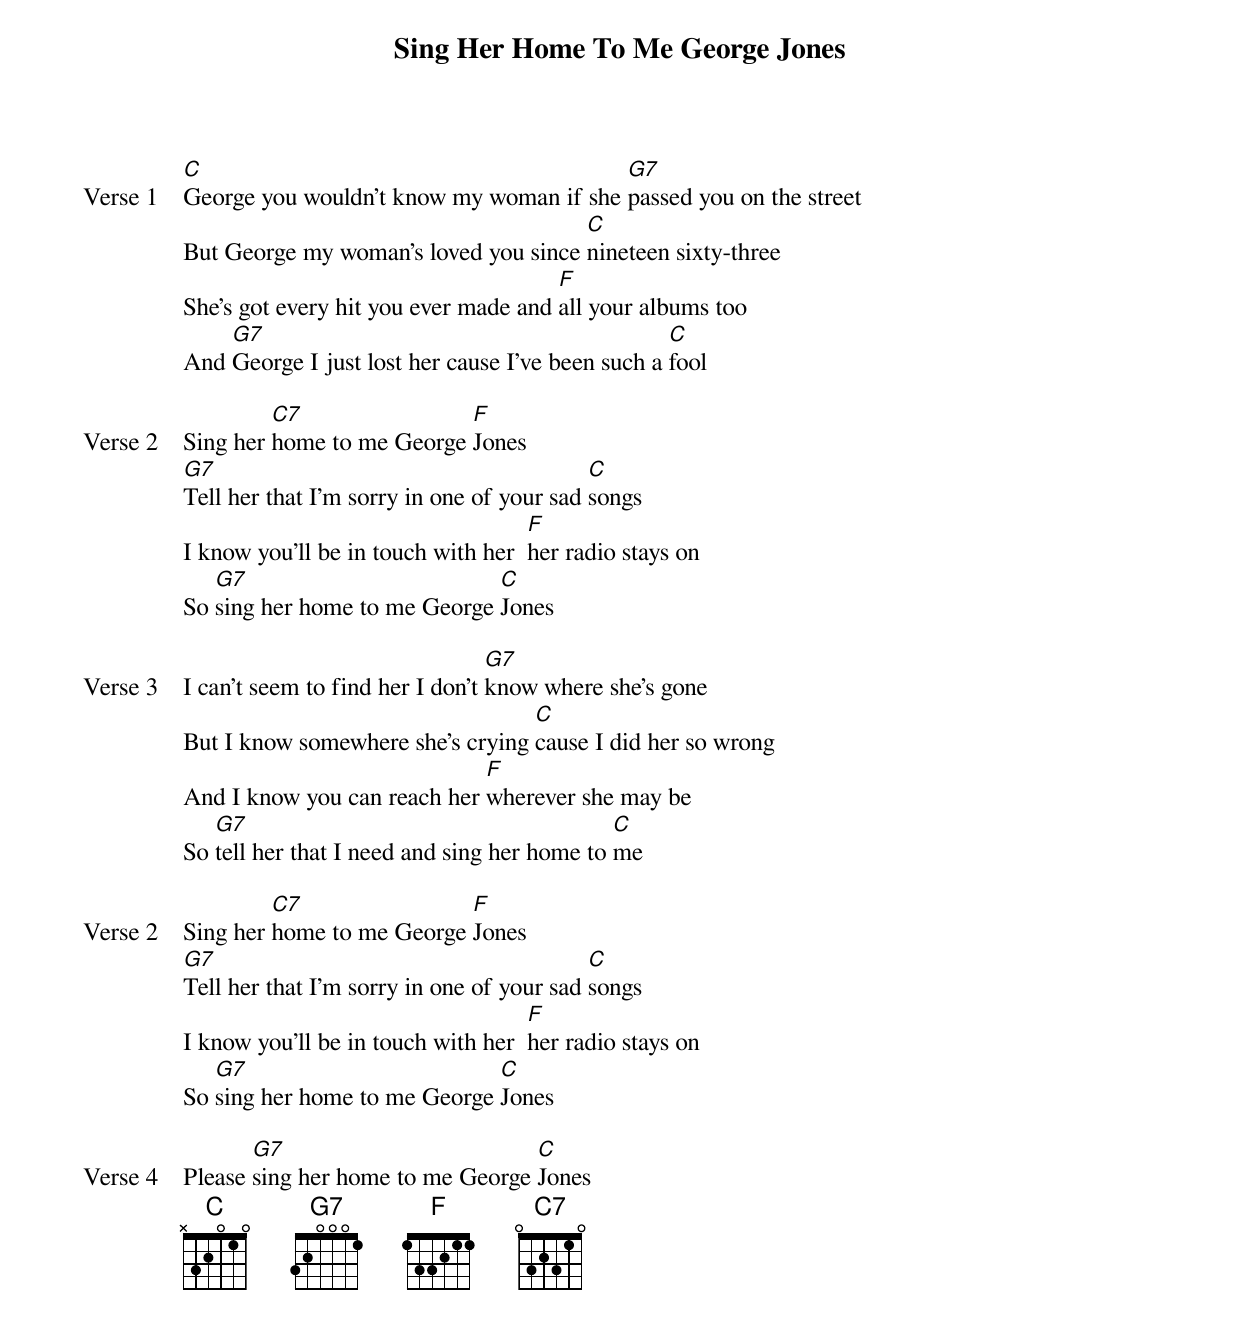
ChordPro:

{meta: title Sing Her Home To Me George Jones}
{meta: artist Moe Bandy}
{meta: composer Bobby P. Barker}
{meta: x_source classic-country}
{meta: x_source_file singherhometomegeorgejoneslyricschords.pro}
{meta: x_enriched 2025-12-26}

{start_of_verse: Verse 1}
[C]George you wouldn't know my woman if she [G7]passed you on the street
But George my woman's loved you since [C]nineteen sixty-three
She's got every hit you ever made and [F]all your albums too
And [G7]George I just lost her cause I've been such a [C]fool
{end_of_verse}

{start_of_verse: Verse 2}
Sing her [C7]home to me George [F]Jones
[G7]Tell her that I'm sorry in one of your sad [C]songs
I know you'll be in touch with her  [F]her radio stays on
So [G7]sing her home to me George [C]Jones
{end_of_verse}

{start_of_verse: Verse 3}
I can't seem to find her I don't [G7]know where she's gone
But I know somewhere she's crying [C]cause I did her so wrong
And I know you can reach her [F]wherever she may be
So [G7]tell her that I need and sing her home to [C]me
{end_of_verse}

{start_of_verse: Verse 2}
Sing her [C7]home to me George [F]Jones
[G7]Tell her that I'm sorry in one of your sad [C]songs
I know you'll be in touch with her  [F]her radio stays on
So [G7]sing her home to me George [C]Jones
{end_of_verse}

{start_of_verse: Verse 4}
Please [G7]sing her home to me George [C]Jones
{end_of_verse}
